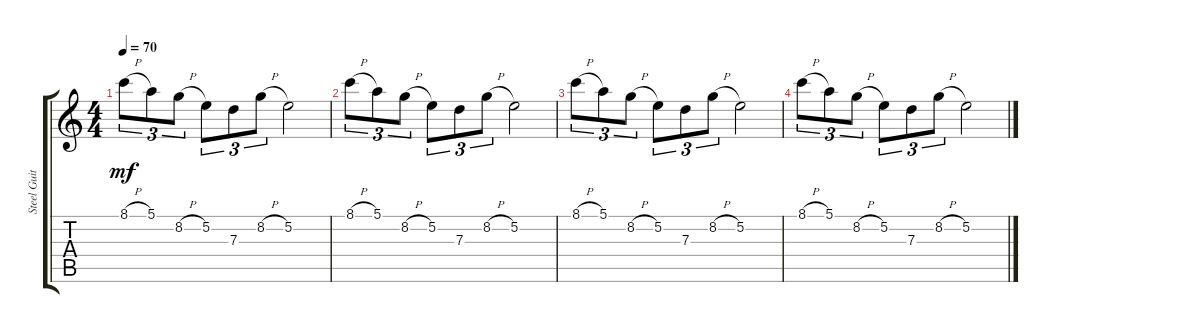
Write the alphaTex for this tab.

\track ("Steel Guitar" "Steel Guit") {instrument acousticguitarsteel}
\staff {score tabs}
\tuning (E4 B3 G3 D3 A2 E2) {hide}
\ts (4 4)
\tempo 70
\clef g2
\ks c
8.1{h}.8{tu (3 2) dy mf instrument acousticguitarsteel} 5.1.8{tu (3 2)} 8.2{h}.8{tu (3 2)} 5.2.8{tu (3 2)} 7.3.8{tu (3 2)} 8.2{h}.8{tu (3 2)} 5.2.2 |
8.1{h}.8{tu (3 2)} 5.1.8{tu (3 2)} 8.2{h}.8{tu (3 2)} 5.2.8{tu (3 2)} 7.3.8{tu (3 2)} 8.2{h}.8{tu (3 2)} 5.2.2 |
8.1{h}.8{tu (3 2)} 5.1.8{tu (3 2)} 8.2{h}.8{tu (3 2)} 5.2.8{tu (3 2)} 7.3.8{tu (3 2)} 8.2{h}.8{tu (3 2)} 5.2.2 |
8.1{h}.8{tu (3 2)} 5.1.8{tu (3 2)} 8.2{h}.8{tu (3 2)} 5.2.8{tu (3 2)} 7.3.8{tu (3 2)} 8.2{h}.8{tu (3 2)} 5.2.2
